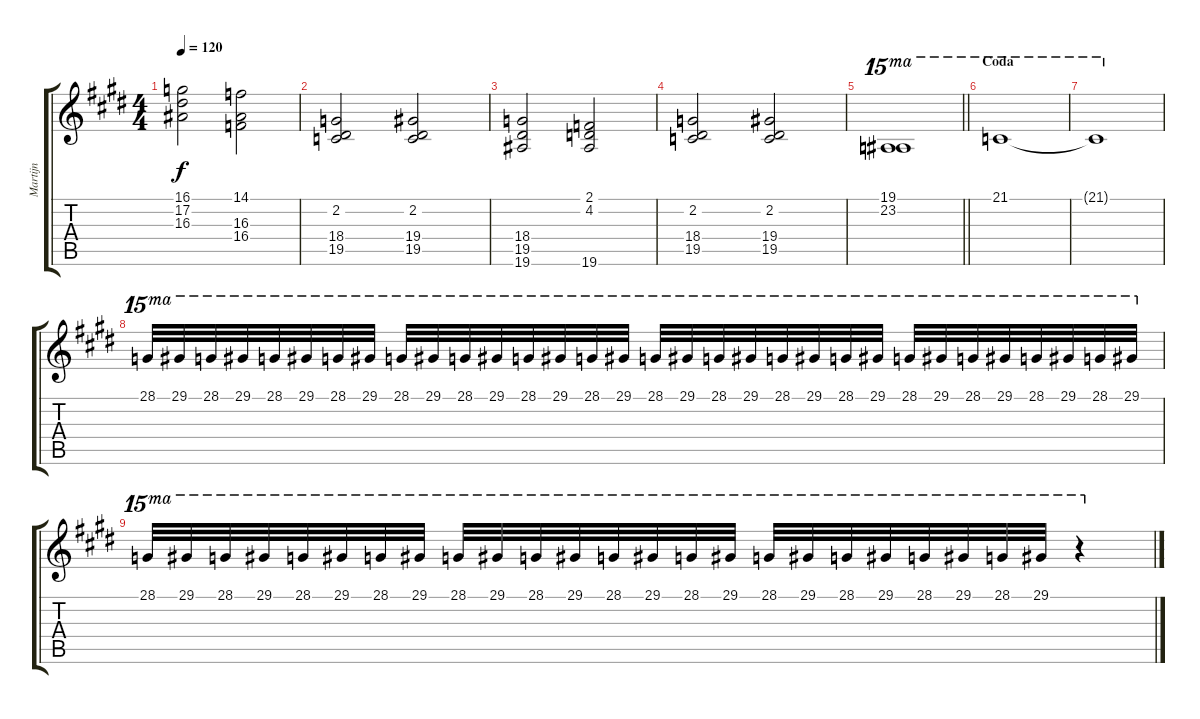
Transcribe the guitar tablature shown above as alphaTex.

\track ("Martijn" "Martijn") {instrument choiraahs}
\staff {score tabs}
\tuning (Eb4 Bb3 Gb3 Db3 Ab2 Eb2) {hide}
\ts (4 4)
\tempo 120
\clef g2
\ks c#minor
(16.1 17.2 16.3).2{dy f} (14.1 16.3 16.4).2 |
(2.2 18.4 19.5).2 (2.2 19.4 19.5).2 |
(18.4 19.5 19.6).2 (2.1 4.2 19.6).2 |
(2.2 18.4 19.5).2 (2.2 19.4 19.5).2 |
\barLineRight lightlight
(19.1 23.2).1{ot 15ma instrument tremolostrings} |
\section ("" "Coda")
21.1.1{ot 15ma instrument choiraahs} |
21.1{t}.1{ot 15ma} |
28.1.32{ot 15ma} 29.1.32{ot 15ma} 28.1.32{ot 15ma} 29.1.32{ot 15ma} 28.1.32{ot 15ma} 29.1.32{ot 15ma} 28.1.32{ot 15ma} 29.1.32{ot 15ma} 28.1.32{ot 15ma} 29.1.32{ot 15ma} 28.1.32{ot 15ma} 29.1.32{ot 15ma} 28.1.32{ot 15ma} 29.1.32{ot 15ma} 28.1.32{ot 15ma} 29.1.32{ot 15ma} 28.1.32{ot 15ma} 29.1.32{ot 15ma} 28.1.32{ot 15ma} 29.1.32{ot 15ma} 28.1.32{ot 15ma} 29.1.32{ot 15ma} 28.1.32{ot 15ma} 29.1.32{ot 15ma} 28.1.32{ot 15ma} 29.1.32{ot 15ma} 28.1.32{ot 15ma} 29.1.32{ot 15ma} 28.1.32{ot 15ma} 29.1.32{ot 15ma} 28.1.32{ot 15ma} 29.1.32{ot 15ma} |
28.1.32{ot 15ma} 29.1.32{ot 15ma} 28.1.32{ot 15ma} 29.1.32{ot 15ma} 28.1.32{ot 15ma} 29.1.32{ot 15ma} 28.1.32{ot 15ma} 29.1.32{ot 15ma} 28.1.32{ot 15ma} 29.1.32{ot 15ma} 28.1.32{ot 15ma} 29.1.32{ot 15ma} 28.1.32{ot 15ma} 29.1.32{ot 15ma} 28.1.32{ot 15ma} 29.1.32{ot 15ma} 28.1.32{ot 15ma} 29.1.32{ot 15ma} 28.1.32{ot 15ma} 29.1.32{ot 15ma} 28.1.32{ot 15ma} 29.1.32{ot 15ma} 28.1.32{ot 15ma} 29.1.32{ot 15ma} r.4{ot 15ma}
